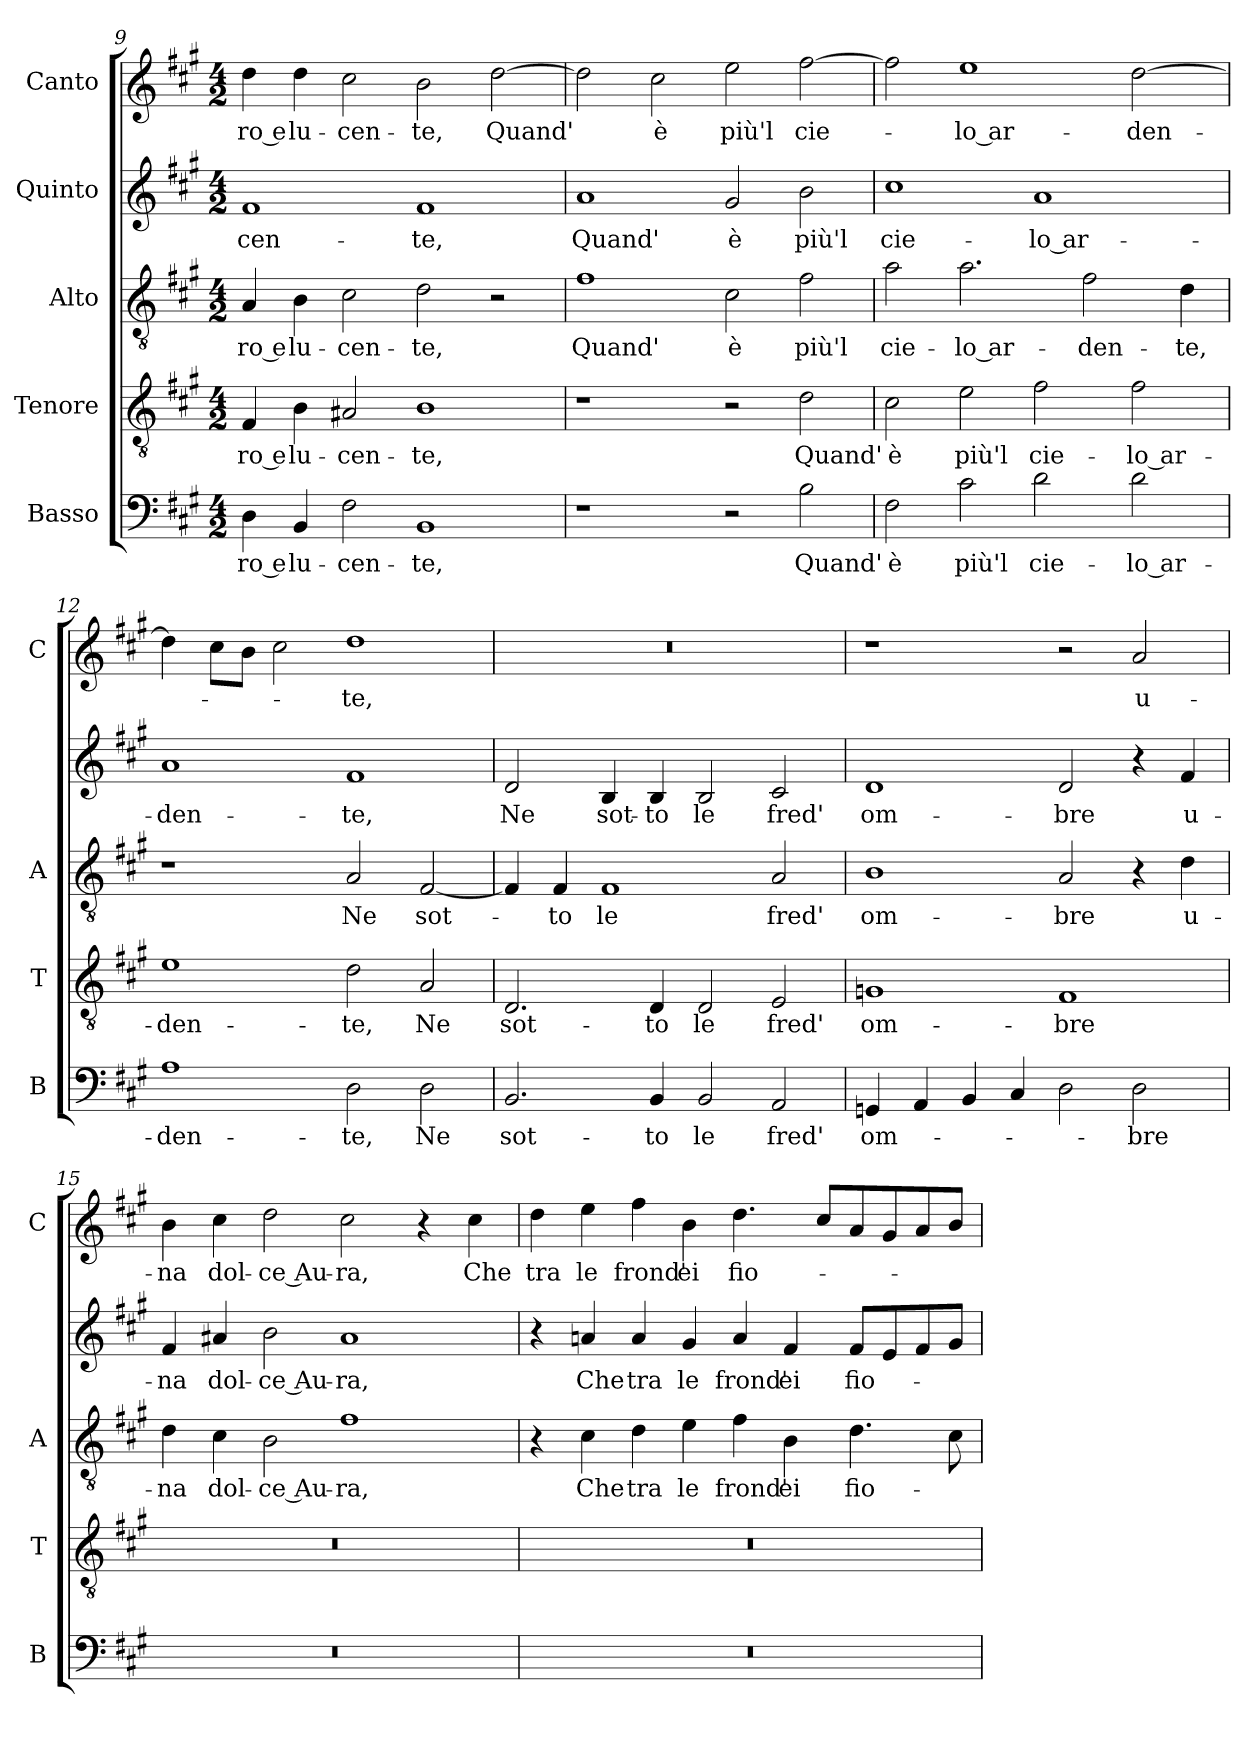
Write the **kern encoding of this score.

**kern	**text	**kern	**text	**kern	**text	**kern	**text	**kern	**text
*part5	*part5	*part4	*part4	*part3	*part3	*part2	*part2	*part1	*part1
*staff5	*staff5	*staff4	*staff4	*staff3	*staff3	*staff2	*staff2	*staff1	*staff1
*I"Basso	*	*I"Tenore	*	*I"Alto	*	*I"Quinto	*	*I"Canto	*
*I'B	*	*I'T	*	*I'A	*	*	*	*I'C	*
!!LO:PB:g=z
*clefF4	*	*clefGv2	*	*clefGv2	*	*clefG2	*	*clefG2	*
*k[f#c#g#]	*	*k[f#c#g#]	*	*k[f#c#g#]	*	*k[f#c#g#]	*	*k[f#c#g#]	*
*A:	*	*A:	*	*A:	*	*A:	*	*A:	*
*M4/2	*	*M4/2	*	*M4/2	*	*M4/2	*	*M4/2	*
=9	=9	=9	=9	=9	=9	=9	=9	=9	=9
!	!LO:LY:b	!	!LO:LY:b	!	!LO:LY:b	!	!LO:LY:b	!	!LO:LY:b
4D\	-ro e	4F#/	-ro e	4A/	-ro e	1f#	-cen-	4dd\	-ro e
!	!LO:LY:b	!	!LO:LY:b	!	!LO:LY:b	!	!	!	!LO:LY:b
4BB/	lu-	4B\	lu-	4B\	lu-	.	.	4dd\	lu-
!	!LO:LY:b	!	!LO:LY:b	!	!LO:LY:b	!	!	!	!LO:LY:b
2F#\	-cen-	2A#X/	-cen-	2c#\	-cen-	.	.	2cc#\	-cen-
!	!LO:LY:b	!	!LO:LY:b	!	!LO:LY:b	!	!LO:LY:b	!	!LO:LY:b
1BB	-te,	1B	-te,	2d\	-te,	1f#	-te,	2b\	-te,
!	!	!	!	!	!	!	!	!	!LO:LY:b
.	.	.	.	2r	.	.	.	[2dd\	Quand'
=10	=10	=10	=10	=10	=10	=10	=10	=10	=10
!	!	!	!	!	!LO:LY:b	!	!LO:LY:b	!	!
1r	.	1r	.	1f#	Quand'	1a	Quand'	2dd\]	.
!	!	!	!	!	!	!	!	!	!LO:LY:b
.	.	.	.	.	.	.	.	2cc#\	è
!	!	!	!	!	!LO:LY:b	!	!LO:LY:b	!	!LO:LY:b
2r	.	2r	.	2c#\	è	2g#/	è	2ee\	più'l
!	!LO:LY:b	!	!LO:LY:b	!	!LO:LY:b	!	!LO:LY:b	!	!LO:LY:b
2B\	Quand'	2d\	Quand'	2f#\	più'l	2b\	più'l	[2ff#\	cie-
=11	=11	=11	=11	=11	=11	=11	=11	=11	=11
!	!LO:LY:b	!	!LO:LY:b	!	!LO:LY:b	!	!LO:LY:b	!	!
2F#\	è	2c#\	è	2a\	cie-	1cc#	cie-	2ff#\]	.
!	!LO:LY:b	!	!LO:LY:b	!	!LO:LY:b	!	!	!	!LO:LY:b
2c#\	più'l	2e\	più'l	2.a\	-lo ar-	.	.	1ee	-lo ar-
!	!LO:LY:b	!	!LO:LY:b	!	!	!	!LO:LY:b	!	!
2d\	cie-	2f#\	cie-	.	.	1a	-lo ar-	.	.
!	!	!	!	!	!LO:LY:b	!	!	!	!
.	.	.	.	2f#\	-den-	.	.	.	.
!	!LO:LY:b	!	!LO:LY:b	!	!	!	!	!	!LO:LY:b
2d\	-lo ar-	2f#\	-lo ar-	.	.	.	.	[2dd\	-den-
!	!	!	!	!	!LO:LY:b	!	!	!	!
.	.	.	.	4d\	-te,	.	.	.	.
=12	=12	=12	=12	=12	=12	=12	=12	=12	=12
!	!LO:LY:b	!	!LO:LY:b	!	!	!	!LO:LY:b	!	!
1A	-den-	1e	-den-	1r	.	1a	-den-	4dd\]	.
.	.	.	.	.	.	.	.	8cc#\L	.
.	.	.	.	.	.	.	.	8b\J	.
.	.	.	.	.	.	.	.	2cc#\	.
!	!LO:LY:b	!	!LO:LY:b	!	!LO:LY:b	!	!LO:LY:b	!	!LO:LY:b
2D\	-te,	2d\	-te,	2A/	Ne	1f#	-te,	1dd	-te,
!	!LO:LY:b	!	!LO:LY:b	!	!LO:LY:b	!	!	!	!
2D\	Ne	2A/	Ne	[2F#/	sot-	.	.	.	.
!!LO:LB:g=z
=13	=13	=13	=13	=13	=13	=13	=13	=13	=13
!	!LO:LY:b	!	!LO:LY:b	!	!	!	!LO:LY:b	!	!
2.BB/	sot-	2.D/	sot-	4F#/]	.	2d/	Ne	0r	.
!	!	!	!	!	!LO:LY:b	!	!	!	!
.	.	.	.	4F#/	-to	.	.	.	.
!	!	!	!	!	!LO:LY:b	!	!LO:LY:b	!	!
.	.	.	.	1F#	le	4B/	sot-	.	.
!	!LO:LY:b	!	!LO:LY:b	!	!	!	!LO:LY:b	!	!
4BB/	-to	4D/	-to	.	.	4B/	-to	.	.
!	!LO:LY:b	!	!LO:LY:b	!	!	!	!LO:LY:b	!	!
2BB/	le	2D/	le	.	.	2B/	le	.	.
!	!LO:LY:b	!	!LO:LY:b	!	!LO:LY:b	!	!LO:LY:b	!	!
2AA/	fred'	2E/	fred'	2A/	fred'	2c#/	fred'	.	.
=14	=14	=14	=14	=14	=14	=14	=14	=14	=14
!	!LO:LY:b	!	!LO:LY:b	!	!LO:LY:b	!	!LO:LY:b	!	!
4GGn/	om-	1Gn	om-	1B	om-	1d	om-	1r	.
4AA/	.	.	.	.	.	.	.	.	.
4BB/	.	.	.	.	.	.	.	.	.
4C#/	.	.	.	.	.	.	.	.	.
!	!	!	!LO:LY:b	!	!LO:LY:b	!	!LO:LY:b	!	!
2D\	.	1F#	-bre	2A/	-bre	2d/	-bre	2r	.
!	!LO:LY:b	!	!	!	!	!	!	!	!LO:LY:b
2D\	-bre	.	.	4r	.	4r	.	2a/	u-
!	!	!	!	!	!LO:LY:b	!	!LO:LY:b	!	!
.	.	.	.	4d\	u-	4f#/	u-	.	.
=15	=15	=15	=15	=15	=15	=15	=15	=15	=15
!	!	!	!	!	!LO:LY:b	!	!LO:LY:b	!	!LO:LY:b
0r	.	0r	.	4d\	-na	4f#/	-na	4b\	-na
!	!	!	!	!	!LO:LY:b	!	!LO:LY:b	!	!LO:LY:b
.	.	.	.	4c#\	dol-	4a#X/	dol-	4cc#\	dol-
!	!	!	!	!	!LO:LY:b	!	!LO:LY:b	!	!LO:LY:b
.	.	.	.	2B\	-ce Au-	2b\	-ce Au-	2dd\	-ce Au-
!	!	!	!	!	!LO:LY:b	!	!LO:LY:b	!	!LO:LY:b
.	.	.	.	1f#	-ra,	1a#	-ra,	2cc#\	-ra,
.	.	.	.	.	.	.	.	4r	.
!	!	!	!	!	!	!	!	!	!LO:LY:b
.	.	.	.	.	.	.	.	4cc#\	Che
=16	=16	=16	=16	=16	=16	=16	=16	=16	=16
!	!	!	!	!	!	!	!	!	!LO:LY:b
0r	.	0r	.	4r	.	4r	.	4dd\	tra
!	!	!	!	!	!LO:LY:b	!	!LO:LY:b	!	!LO:LY:b
.	.	.	.	4c#\	Che	4ani/	Che	4ee\	le
!	!	!	!	!	!LO:LY:b	!	!LO:LY:b	!	!LO:LY:b
.	.	.	.	4d\	tra	4a/	tra	4ff#\	frond'
!	!	!	!	!	!LO:LY:b	!	!LO:LY:b	!	!LO:LY:b
.	.	.	.	4e\	le	4g#/	le	4b\	ei
!	!	!	!	!	!LO:LY:b	!	!LO:LY:b	!	!LO:LY:b
.	.	.	.	4f#\	frond'	4a/	frond'	4.dd\	fio-
!	!	!	!	!	!LO:LY:b	!	!LO:LY:b	!	!
.	.	.	.	4B\	ei	4f#/	ei	.	.
.	.	.	.	.	.	.	.	8cc#/L	.
!	!	!	!	!	!LO:LY:b	!	!LO:LY:b	!	!
.	.	.	.	4.d\	fio-	8f#/L	fio-	8a/	.
.	.	.	.	.	.	8e/	.	8g#/	.
.	.	.	.	.	.	8f#/	.	8a/	.
.	.	.	.	8c#\	.	8g#/J	.	8b/J	.
=	=	=	=	=	=	=	=	=	=
*-	*-	*-	*-	*-	*-	*-	*-	*-	*-
